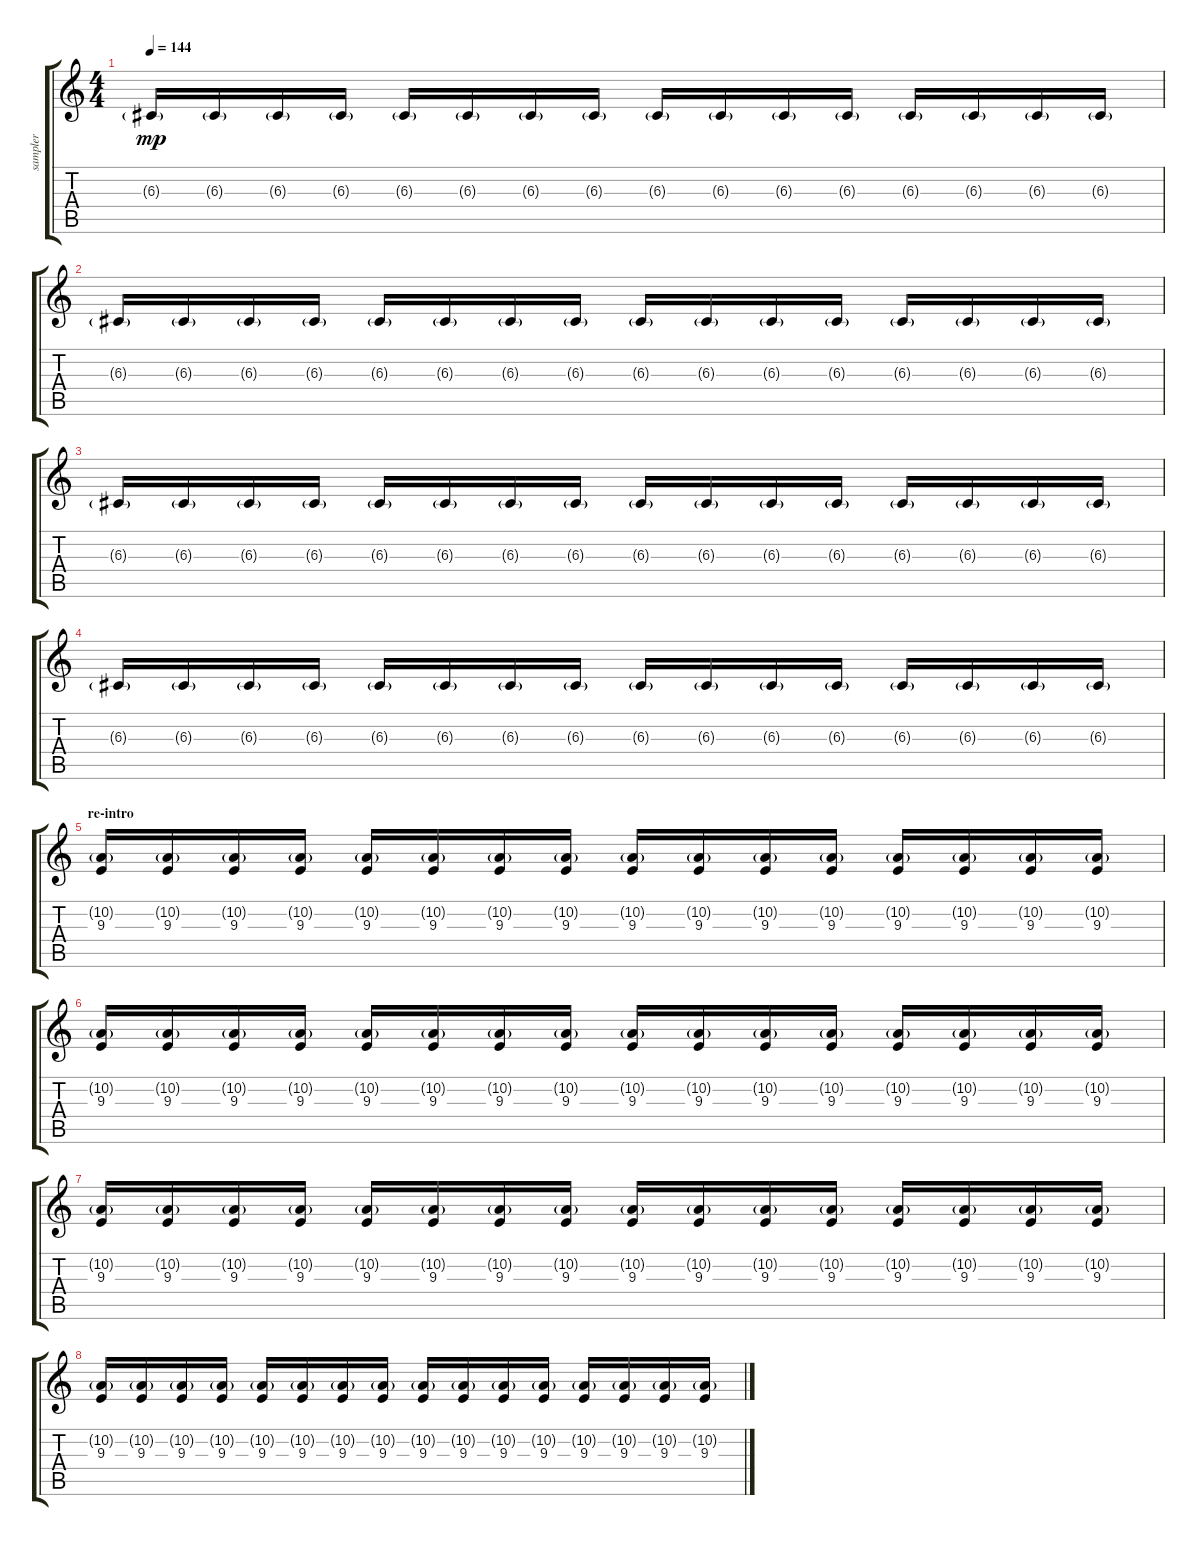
\track ("sampler" "sampler") {instrument pizzicatostrings}
\staff {score tabs}
\tuning (E4 B3 G3 D3 A2 E2) {hide}
\ts (4 4)
\tempo 144
\clef g2
\ks c
6.3{g}.16{dy mp} 6.3{g}.16 6.3{g}.16 6.3{g}.16 6.3{g}.16 6.3{g}.16 6.3{g}.16 6.3{g}.16 6.3{g}.16 6.3{g}.16 6.3{g}.16 6.3{g}.16 6.3{g}.16 6.3{g}.16 6.3{g}.16 6.3{g}.16 |
6.3{g}.16 6.3{g}.16 6.3{g}.16 6.3{g}.16 6.3{g}.16 6.3{g}.16 6.3{g}.16 6.3{g}.16 6.3{g}.16 6.3{g}.16 6.3{g}.16 6.3{g}.16 6.3{g}.16 6.3{g}.16 6.3{g}.16 6.3{g}.16 |
6.3{g}.16 6.3{g}.16 6.3{g}.16 6.3{g}.16 6.3{g}.16 6.3{g}.16 6.3{g}.16 6.3{g}.16 6.3{g}.16 6.3{g}.16 6.3{g}.16 6.3{g}.16 6.3{g}.16 6.3{g}.16 6.3{g}.16 6.3{g}.16 |
6.3{g}.16 6.3{g}.16 6.3{g}.16 6.3{g}.16 6.3{g}.16 6.3{g}.16 6.3{g}.16 6.3{g}.16 6.3{g}.16 6.3{g}.16 6.3{g}.16 6.3{g}.16 6.3{g}.16 6.3{g}.16 6.3{g}.16 6.3{g}.16 |
\section ("" "re-intro")
(10.2{g} 9.3).16 (10.2{g} 9.3).16 (10.2{g} 9.3).16 (10.2{g} 9.3).16 (10.2{g} 9.3).16 (10.2{g} 9.3).16 (10.2{g} 9.3).16 (10.2{g} 9.3).16 (10.2{g} 9.3).16 (10.2{g} 9.3).16 (10.2{g} 9.3).16 (10.2{g} 9.3).16 (10.2{g} 9.3).16 (10.2{g} 9.3).16 (10.2{g} 9.3).16 (10.2{g} 9.3).16 |
(10.2{g} 9.3).16 (10.2{g} 9.3).16 (10.2{g} 9.3).16 (10.2{g} 9.3).16 (10.2{g} 9.3).16 (10.2{g} 9.3).16 (10.2{g} 9.3).16 (10.2{g} 9.3).16 (10.2{g} 9.3).16 (10.2{g} 9.3).16 (10.2{g} 9.3).16 (10.2{g} 9.3).16 (10.2{g} 9.3).16 (10.2{g} 9.3).16 (10.2{g} 9.3).16 (10.2{g} 9.3).16 |
(10.2{g} 9.3).16 (10.2{g} 9.3).16 (10.2{g} 9.3).16 (10.2{g} 9.3).16 (10.2{g} 9.3).16 (10.2{g} 9.3).16 (10.2{g} 9.3).16 (10.2{g} 9.3).16 (10.2{g} 9.3).16 (10.2{g} 9.3).16 (10.2{g} 9.3).16 (10.2{g} 9.3).16 (10.2{g} 9.3).16 (10.2{g} 9.3).16 (10.2{g} 9.3).16 (10.2{g} 9.3).16 |
(10.2{g} 9.3).16 (10.2{g} 9.3).16 (10.2{g} 9.3).16 (10.2{g} 9.3).16 (10.2{g} 9.3).16 (10.2{g} 9.3).16 (10.2{g} 9.3).16 (10.2{g} 9.3).16 (10.2{g} 9.3).16 (10.2{g} 9.3).16 (10.2{g} 9.3).16 (10.2{g} 9.3).16 (10.2{g} 9.3).16 (10.2{g} 9.3).16 (10.2{g} 9.3).16 (10.2{g} 9.3).16
